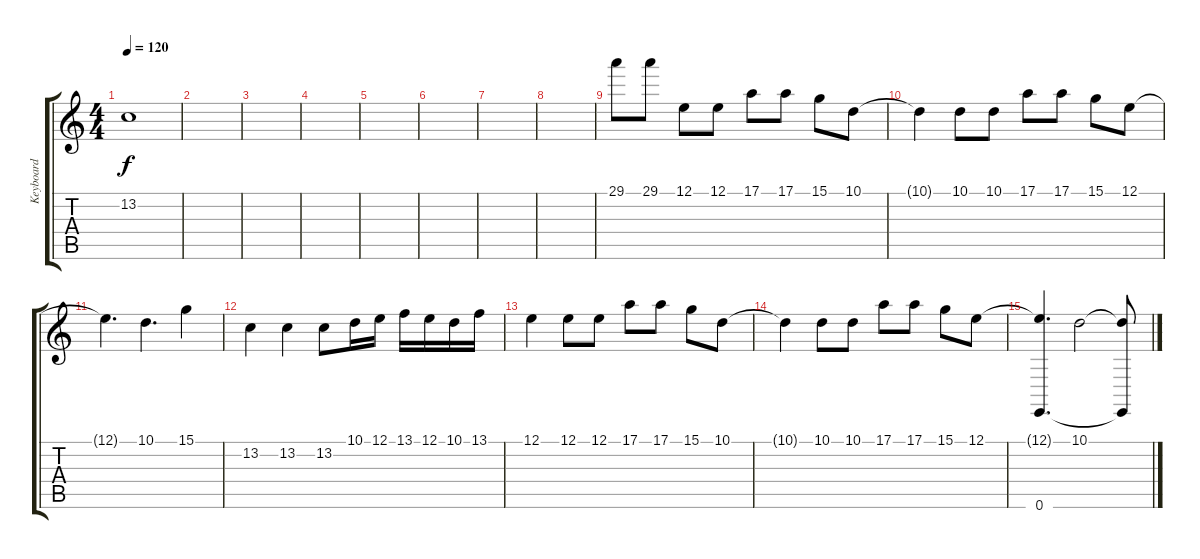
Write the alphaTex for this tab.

\track ("Keyboard" "Keyboard") {instrument acousticgrandpiano}
\staff {score tabs}
\tuning (E4 B3 G3 D3 A2 E2) {hide}
\ts (4 4)
\tempo 120
\clef g2
\ks c
13.2.1{dy f} |
|
|
|
|
|
|
|
29.1.8 29.1.8 12.1.8 12.1.8 17.1.8 17.1.8 15.1.8 10.1.8 |
10.1{t}.4 10.1.8 10.1.8 17.1.8 17.1.8 15.1.8 12.1.8 |
12.1{t}.4{d} 10.1.4{d} 15.1.4 |
13.2.4 13.2.4 13.2.8 10.1.16 12.1.16 13.1.16 12.1.16 10.1.16 13.1.16 |
12.1.4 12.1.8 12.1.8 17.1.8 17.1.8 15.1.8 10.1.8 |
10.1{t}.4 10.1.8 10.1.8 17.1.8 17.1.8 15.1.8 12.1.8 |
(12.1{t} 0.6).4{d} 10.1.2 (10.1{t} 0.6{t}).8
